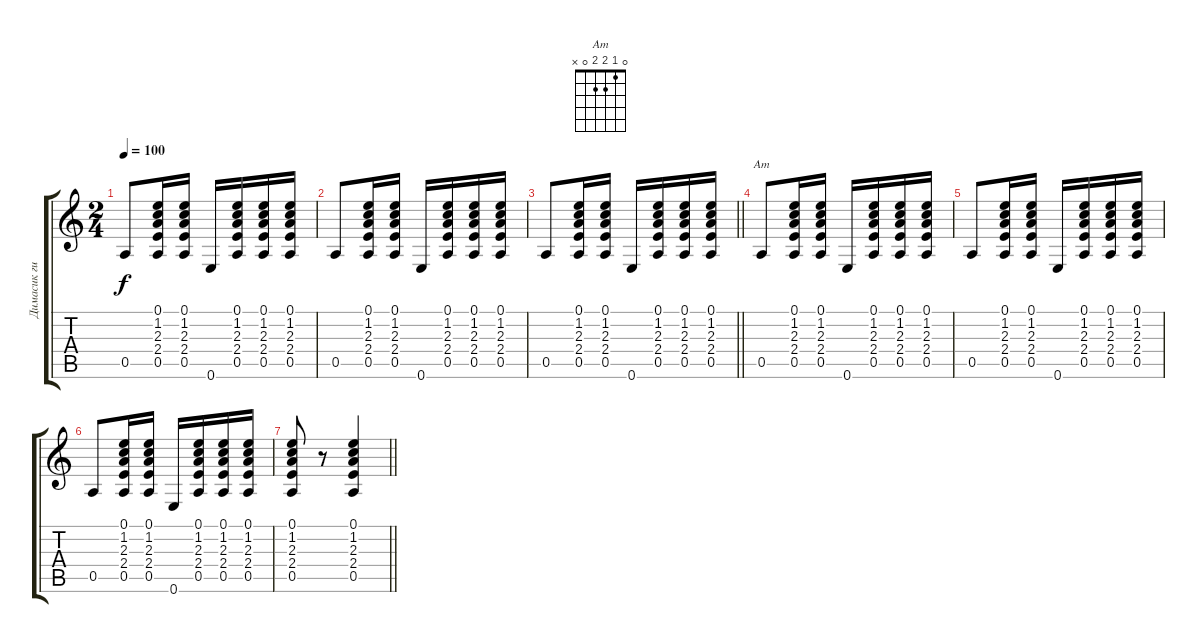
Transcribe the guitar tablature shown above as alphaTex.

\track ("Димасик гитара" "Димасик ги") {instrument acousticguitarsteel}
\staff {score tabs}
\tuning (E4 B3 G3 D3 A2 E2) {hide}
\chord ("Am" 0 1 2 2 0 x)
\ts (2 4)
\tempo 100
\clef g2
\ks c
0.5.8{dy f} (0.1 1.2 2.3 2.4 0.5).16 (0.1 1.2 2.3 2.4 0.5).16 0.6.16 (0.1 1.2 2.3 2.4 0.5).16 (0.1 1.2 2.3 2.4 0.5).16 (0.1 1.2 2.3 2.4 0.5).16 |
0.5.8 (0.1 1.2 2.3 2.4 0.5).16 (0.1 1.2 2.3 2.4 0.5).16 0.6.16 (0.1 1.2 2.3 2.4 0.5).16 (0.1 1.2 2.3 2.4 0.5).16 (0.1 1.2 2.3 2.4 0.5).16 |
\barLineRight lightlight
0.5.8 (0.1 1.2 2.3 2.4 0.5).16 (0.1 1.2 2.3 2.4 0.5).16 0.6.16 (0.1 1.2 2.3 2.4 0.5).16 (0.1 1.2 2.3 2.4 0.5).16 (0.1 1.2 2.3 2.4 0.5).16 |
0.5.8{ch "Am"} (0.1 1.2 2.3 2.4 0.5).16 (0.1 1.2 2.3 2.4 0.5).16 0.6.16 (0.1 1.2 2.3 2.4 0.5).16 (0.1 1.2 2.3 2.4 0.5).16 (0.1 1.2 2.3 2.4 0.5).16 |
0.5.8 (0.1 1.2 2.3 2.4 0.5).16 (0.1 1.2 2.3 2.4 0.5).16 0.6.16 (0.1 1.2 2.3 2.4 0.5).16 (0.1 1.2 2.3 2.4 0.5).16 (0.1 1.2 2.3 2.4 0.5).16 |
0.5.8 (0.1 1.2 2.3 2.4 0.5).16 (0.1 1.2 2.3 2.4 0.5).16 0.6.16 (0.1 1.2 2.3 2.4 0.5).16 (0.1 1.2 2.3 2.4 0.5).16 (0.1 1.2 2.3 2.4 0.5).16 |
\barLineRight lightlight
(0.1 1.2 2.3 2.4 0.5).8 r.8 (0.1 1.2 2.3 2.4 0.5).4
